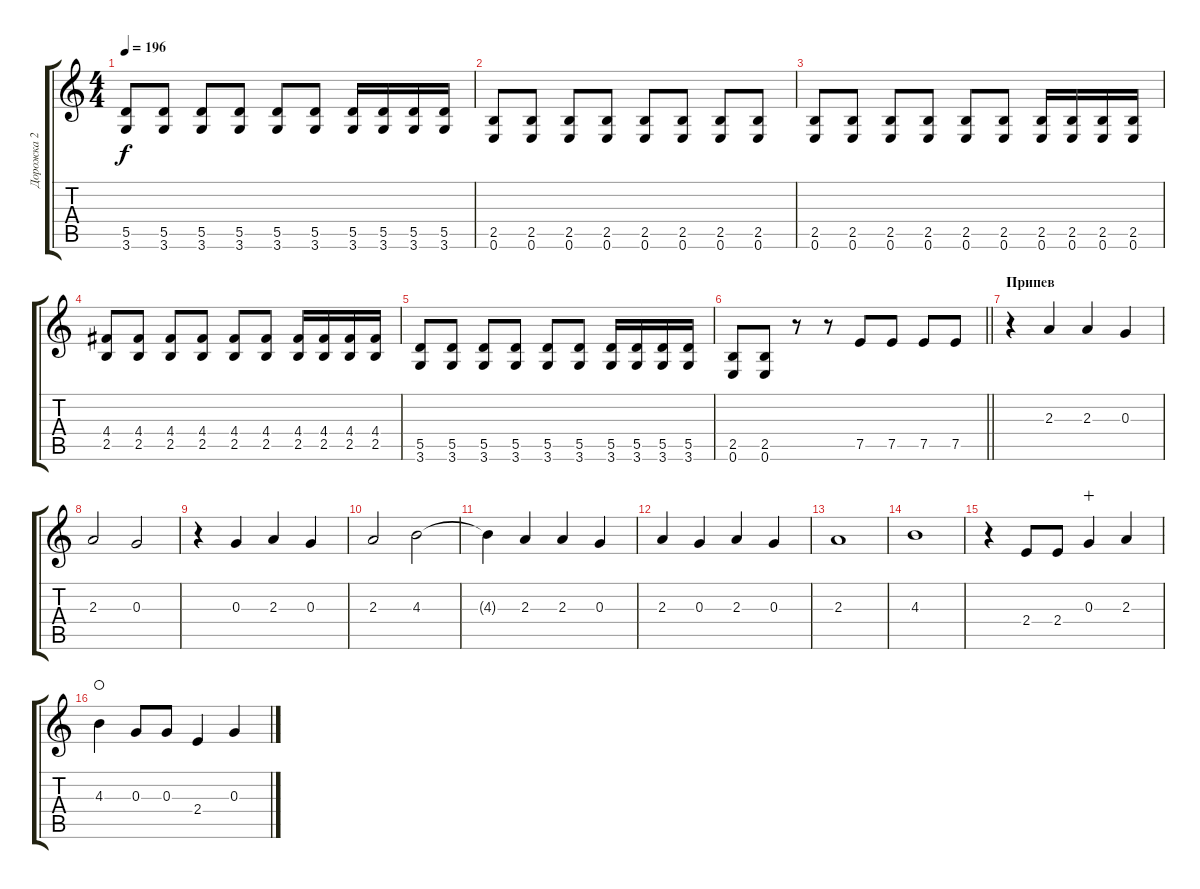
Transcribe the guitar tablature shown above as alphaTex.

\track ("Дорожка 2" "Дорожка 2") {instrument overdrivenguitar}
\staff {score tabs}
\tuning (E4 B3 G3 D3 A2 E2) {hide}
\ts (4 4)
\tempo 196
\clef g2
\ks c
(5.5 3.6).8{dy f} (5.5 3.6).8 (5.5 3.6).8 (5.5 3.6).8 (5.5 3.6).8 (5.5 3.6).8 (5.5 3.6).16 (5.5 3.6).16 (5.5 3.6).16 (5.5 3.6).16 |
(2.5 0.6).8 (2.5 0.6).8 (2.5 0.6).8 (2.5 0.6).8 (2.5 0.6).8 (2.5 0.6).8 (2.5 0.6).8 (2.5 0.6).8 |
(2.5 0.6).8 (2.5 0.6).8 (2.5 0.6).8 (2.5 0.6).8 (2.5 0.6).8 (2.5 0.6).8 (2.5 0.6).16 (2.5 0.6).16 (2.5 0.6).16 (2.5 0.6).16 |
(4.4 2.5).8 (4.4 2.5).8 (4.4 2.5).8 (4.4 2.5).8 (4.4 2.5).8 (4.4 2.5).8 (4.4 2.5).16 (4.4 2.5).16 (4.4 2.5).16 (4.4 2.5).16 |
(5.5 3.6).8 (5.5 3.6).8 (5.5 3.6).8 (5.5 3.6).8 (5.5 3.6).8 (5.5 3.6).8 (5.5 3.6).16 (5.5 3.6).16 (5.5 3.6).16 (5.5 3.6).16 |
\barLineRight lightlight
(2.5 0.6).8 (2.5 0.6).8 r.8 r.8 7.5.8 7.5.8 7.5.8 7.5.8 |
\section ("" "Припев")
r.4 2.3.4 2.3.4 0.3.4 |
2.3.2 0.3.2 |
r.4 0.3.4 2.3.4 0.3.4 |
2.3.2 4.3.2 |
4.3{t}.4 2.3.4 2.3.4 0.3.4 |
2.3.4 0.3.4 2.3.4 0.3.4 |
2.3.1 |
4.3.1 |
r.4 2.4.8 2.4.8 0.3.4{wahc} 2.3.4 |
4.3.4{waho} 0.3.8 0.3.8 2.4.4 0.3.4
